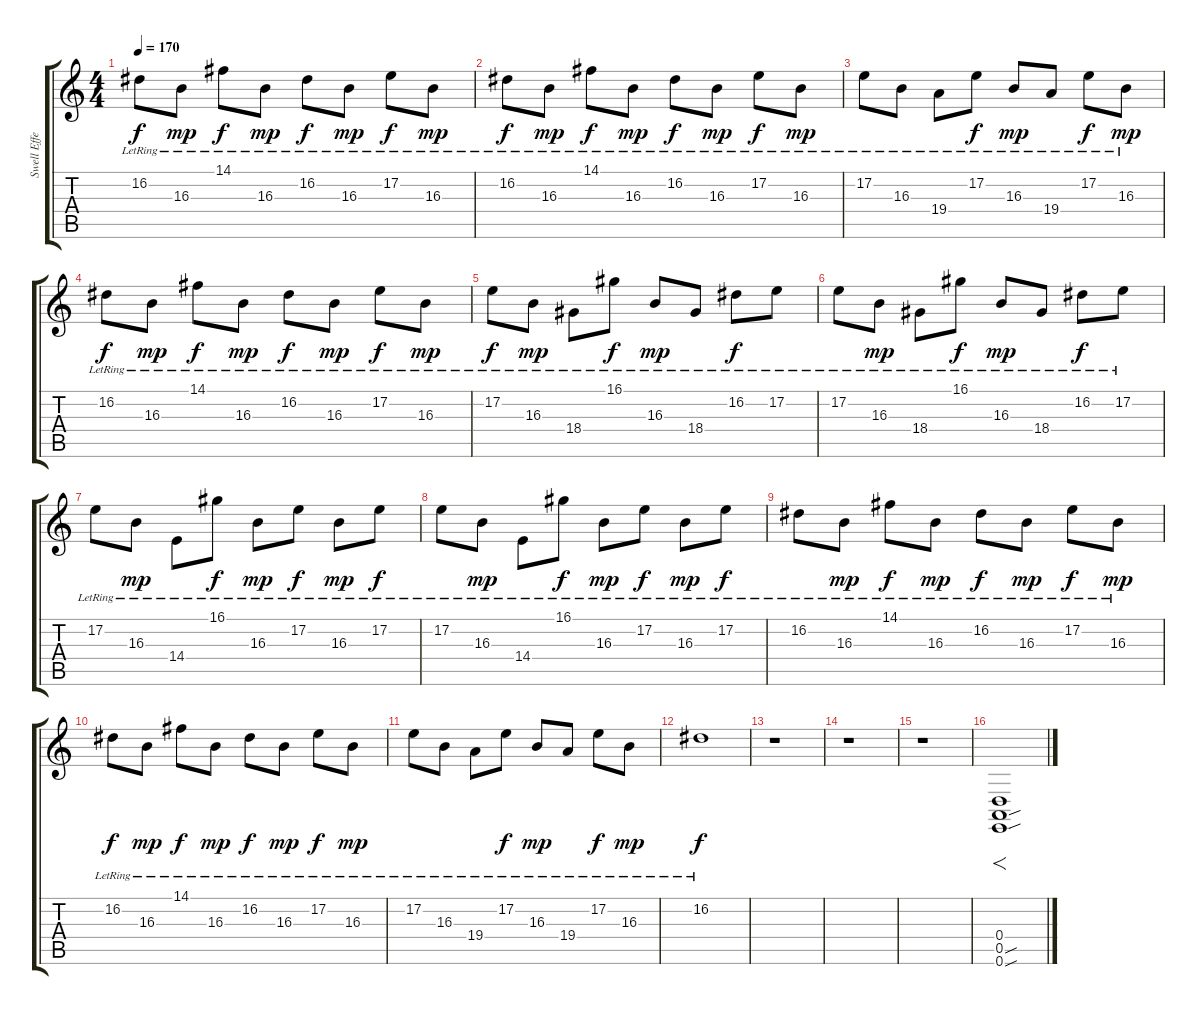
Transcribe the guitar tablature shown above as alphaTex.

\track ("Swell Effect" "Swell Effe") {instrument pad8sweep}
\staff {score tabs}
\tuning (E4 B3 G3 D3 A2 E2) {hide}
\ts (4 4)
\tempo 170
\clef g2
\ks c
16.2{lr}.8{dy f} 16.3{lr}.8{dy mp} 14.1{lr}.8{dy f} 16.3{lr}.8{dy mp} 16.2{lr}.8{dy f} 16.3{lr}.8{dy mp} 17.2{lr}.8{dy f} 16.3{lr}.8{dy mp} |
16.2{lr}.8{dy f} 16.3{lr}.8{dy mp} 14.1{lr}.8{dy f} 16.3{lr}.8{dy mp} 16.2{lr}.8{dy f} 16.3{lr}.8{dy mp} 17.2{lr}.8{dy f} 16.3{lr}.8{dy mp} |
17.2{lr}.8 16.3{lr}.8 19.4{lr}.8 17.2{lr}.8{dy f} 16.3{lr}.8{dy mp} 19.4{lr}.8 17.2{lr}.8{dy f} 16.3{lr}.8{dy mp} |
16.2{lr}.8{dy f} 16.3{lr}.8{dy mp} 14.1{lr}.8{dy f} 16.3{lr}.8{dy mp} 16.2{lr}.8{dy f} 16.3{lr}.8{dy mp} 17.2{lr}.8{dy f} 16.3{lr}.8{dy mp} |
17.2{lr}.8{dy f} 16.3{lr}.8{dy mp} 18.4{lr}.8 16.1{lr}.8{dy f} 16.3{lr}.8{dy mp} 18.4{lr}.8 16.2{lr}.8{dy f} 17.2{lr}.8 |
17.2{lr}.8 16.3{lr}.8{dy mp} 18.4{lr}.8 16.1{lr}.8{dy f} 16.3{lr}.8{dy mp} 18.4{lr}.8 16.2{lr}.8{dy f} 17.2{lr}.8 |
17.2{lr}.8 16.3{lr}.8{dy mp} 14.4{lr}.8 16.1{lr}.8{dy f} 16.3{lr}.8{dy mp} 17.2{lr}.8{dy f} 16.3{lr}.8{dy mp} 17.2{lr}.8{dy f} |
17.2{lr}.8 16.3{lr}.8{dy mp} 14.4{lr}.8 16.1{lr}.8{dy f} 16.3{lr}.8{dy mp} 17.2{lr}.8{dy f} 16.3{lr}.8{dy mp} 17.2{lr}.8{dy f} |
16.2{lr}.8 16.3{lr}.8{dy mp} 14.1{lr}.8{dy f} 16.3{lr}.8{dy mp} 16.2{lr}.8{dy f} 16.3{lr}.8{dy mp} 17.2{lr}.8{dy f} 16.3{lr}.8{dy mp} |
16.2{lr}.8{dy f} 16.3{lr}.8{dy mp} 14.1{lr}.8{dy f} 16.3{lr}.8{dy mp} 16.2{lr}.8{dy f} 16.3{lr}.8{dy mp} 17.2{lr}.8{dy f} 16.3{lr}.8{dy mp} |
17.2{lr}.8 16.3{lr}.8 19.4{lr}.8 17.2{lr}.8{dy f} 16.3{lr}.8{dy mp} 19.4{lr}.8 17.2{lr}.8{dy f} 16.3{lr}.8{dy mp} |
16.2{lr}.1{dy f} |
r.1 |
r.1 |
r.1 |
(0.4 0.5{sou} 0.6{sou}).1{f}
